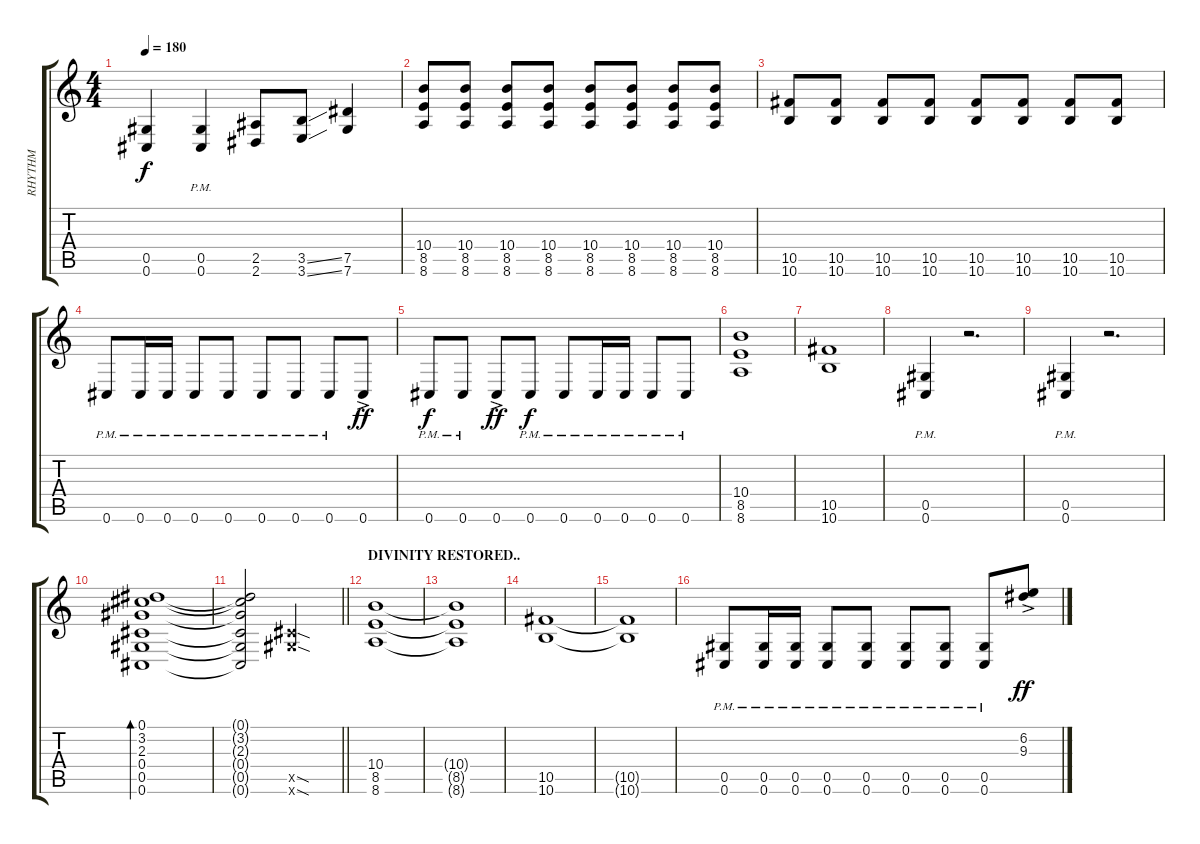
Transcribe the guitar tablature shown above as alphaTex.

\track ("RHYTHM" "RHYTHM") {instrument overdrivenguitar}
\staff {score tabs}
\tuning (Eb4 Bb3 Gb3 Db3 Ab2 Db2) {hide}
\ts (4 4)
\tempo 180
\clef g2
\ks c
(0.5{t} 0.6{t}).4{dy f} (0.5{pm} 0.6{pm}).4 (2.5 2.6).8 (3.5{ss} 3.6{ss}).8 (7.5 7.6).4 |
(10.4 8.5 8.6).8 (10.4 8.5 8.6).8 (10.4 8.5 8.6).8 (10.4 8.5 8.6).8 (10.4 8.5 8.6).8 (10.4 8.5 8.6).8 (10.4 8.5 8.6).8 (10.4 8.5 8.6).8 |
(10.5 10.6).8 (10.5 10.6).8 (10.5 10.6).8 (10.5 10.6).8 (10.5 10.6).8 (10.5 10.6).8 (10.5 10.6).8 (10.5 10.6).8 |
0.6{pm}.8 0.6{pm}.16 0.6{pm}.16 0.6{pm}.8 0.6{pm}.8 0.6{pm}.8 0.6{pm}.8 0.6{pm}.8 0.6{ac}.8{dy ff} |
0.6{pm}.8{dy f} 0.6{pm}.8 0.6{ac}.8{dy ff} 0.6{pm}.8{dy f} 0.6{pm}.8 0.6{pm}.16 0.6{pm}.16 0.6{pm}.8 0.6{pm}.8 |
(10.4 8.5 8.6).1 |
(10.5 10.6).1 |
(0.5{pm} 0.6{pm}).4 r.2{d} |
(0.5{pm} 0.6{pm}).4 r.2{d} |
(0.1 3.2 2.3 0.4 0.5 0.6).1{bd 120} |
\barLineRight lightlight
(0.1{t} 3.2{t} 2.3{t} 0.4{t} 0.5{t} 0.6{t}).2 (0.5{sod x} 12.6{sod x}).2 |
\section ("" "DIVINITY RESTORED..")
(10.4 8.5 8.6).1 |
(10.4{t} 8.5{t} 8.6{t}).1 |
(10.5 10.6).1 |
(10.5{t} 10.6{t}).1 |
(0.5{pm} 0.6{pm}).8 (0.5{pm} 0.6{pm}).16 (0.5{pm} 0.6{pm}).16 (0.5{pm} 0.6{pm}).8 (0.5{pm} 0.6{pm}).8 (0.5{pm} 0.6{pm}).8 (0.5{pm} 0.6{pm}).8 (0.5{pm} 0.6{pm}).8 (6.2{ac} 9.3{ac}).8{dy ff}
